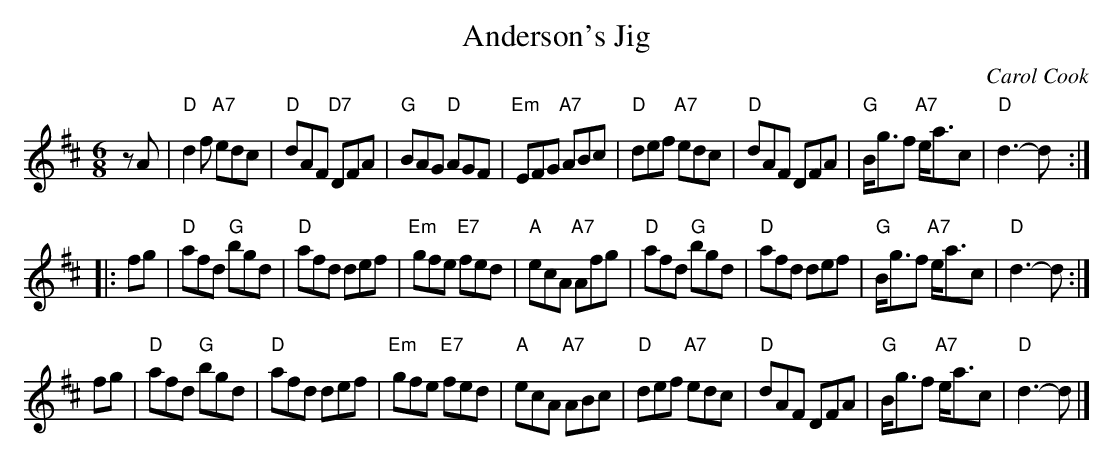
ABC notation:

X:1
T: Anderson's Jig
C: Carol Cook
M: 6/8
L: 1/8
K: D
   zA \
| "D"d2f "A7"edc | "D"dAF "D7"DFA | "G"BAG "D"AGF | "Em"EFG "A7"ABc \
| "D"def "A7"edc | "D"dAF DFA | "G"B<gf "A7"e<ac | "D"d3- d :|
|: fg \
| "D"afd "G"bgd | "D"afd def | "Em"gfe "E7"fed | "A"ecA "A7"Afg \
| "D"afd "G"bgd | "D"afd def | "G"B<gf "A7"e<ac | "D"d3- d :|
y2 fg \
| "D"afd "G"bgd | "D"afd def | "Em"gfe "E7"fed | "A"ecA "A7"ABc \
| "D"def "A7"edc | "D"dAF DFA | "G"B<gf "A7"e<ac | "D"d3- d |]
